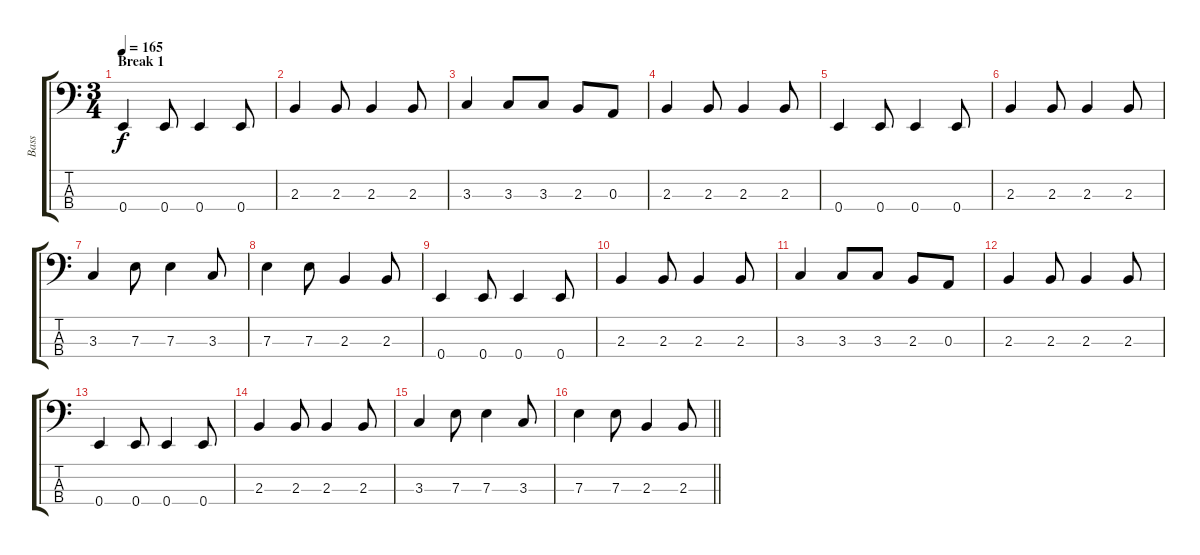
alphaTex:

\track ("Bass" "Bass") {instrument electricbassfinger}
\staff {score tabs}
\tuning (G2 D2 A1 E1) {hide}
\ts (3 4)
\section ("" "Break 1")
\tempo 165
\clef f4
\ks c
0.4.4{dy f} 0.4.8 0.4.4 0.4.8 |
2.3.4 2.3.8 2.3.4 2.3.8 |
3.3.4 3.3.8 3.3.8 2.3.8 0.3.8 |
2.3.4 2.3.8 2.3.4 2.3.8 |
0.4.4 0.4.8 0.4.4 0.4.8 |
2.3.4 2.3.8 2.3.4 2.3.8 |
3.3.4 7.3.8 7.3.4 3.3.8 |
7.3.4 7.3.8 2.3.4 2.3.8 |
0.4.4 0.4.8 0.4.4 0.4.8 |
2.3.4 2.3.8 2.3.4 2.3.8 |
3.3.4 3.3.8 3.3.8 2.3.8 0.3.8 |
2.3.4 2.3.8 2.3.4 2.3.8 |
0.4.4 0.4.8 0.4.4 0.4.8 |
2.3.4 2.3.8 2.3.4 2.3.8 |
3.3.4 7.3.8 7.3.4 3.3.8 |
\barLineRight lightlight
7.3.4 7.3.8 2.3.4 2.3.8
